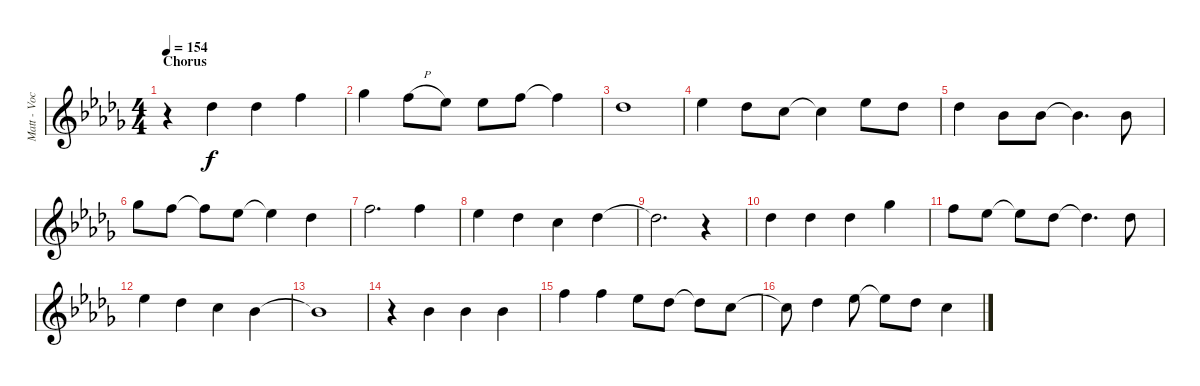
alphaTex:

\track ("Matt - Vocals" "Matt - Voc") {instrument distortionguitar}
\staff {score}
\tuning (E4 B3 G3 D3 A2 E2) {hide}
\ts (4 4)
\section ("" "Chorus")
\tempo 154
\clef g2
\ks db
r.4{dy f} 2.2.4 2.2.4 1.1.4 |
2.1.4 6.2{h}.8 4.2.8 4.2.8 1.1.8 1.1{t}.4 |
2.2.1 |
4.2.4 2.2.8 1.2.8 1.2{t}.4 4.2.8 2.2.8 |
2.2.4 3.3.8 3.3.8 3.3{t}.4{d} 3.3.8 |
2.1.8 1.1.8 1.1{t}.8 4.2.8 4.2{t}.4 2.2.4 |
1.1.2{d} 1.1.4 |
4.2.4 2.2.4 1.2.4 2.2.4 |
2.2{t}.2{d} r.4 |
2.2.4 2.2.4 2.2.4 2.1.4 |
1.1.8 4.2.8 4.2{t}.8 2.2.8 2.2{t}.4{d} 2.2.8 |
4.2.4 2.2.4 1.2.4 3.3.4 |
3.3{t}.1 |
r.4 3.3.4 3.3.4 3.3.4 |
1.1.4 1.1.4 4.2.8 2.2.8 2.2{t}.8 20.6.8 |
20.6{t}.8 2.2.4 4.2.8 4.2{t}.8 2.2.8 1.2.4
